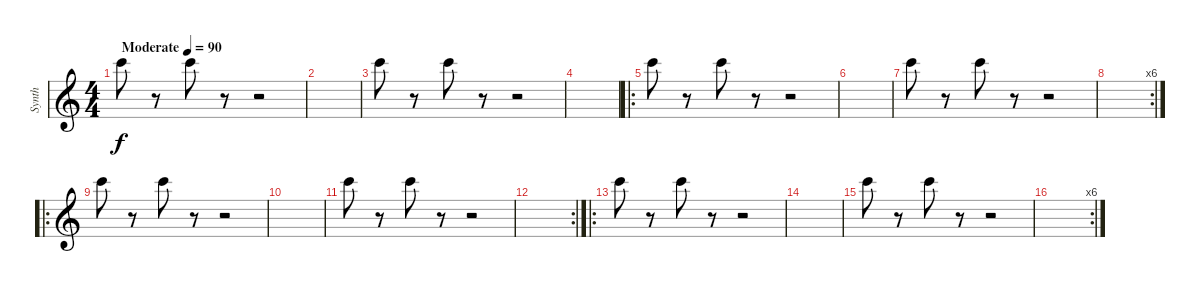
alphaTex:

\track ("Synth" "Synth") {instrument stringensemble1}
\staff {score}
\tuning (E4 B3 G3 D3 A2 E2) {hide}
\ts (4 4)
\tempo (90 "Moderate")
\clef g2
\ks c
20.1.8{dy f instrument stringensemble1} r.8 20.1.8 r.8 r.2 |
|
20.1.8 r.8 20.1.8 r.8 r.2 |
|
\ro
20.1.8 r.8 20.1.8 r.8 r.2 |
|
20.1.8 r.8 20.1.8 r.8 r.2 |
\rc 6
|
\ro
20.1.8 r.8 20.1.8 r.8 r.2 |
|
20.1.8 r.8 20.1.8 r.8 r.2 |
\rc 2
|
\ro
20.1.8 r.8 20.1.8 r.8 r.2 |
|
20.1.8 r.8 20.1.8 r.8 r.2 |
\rc 6
